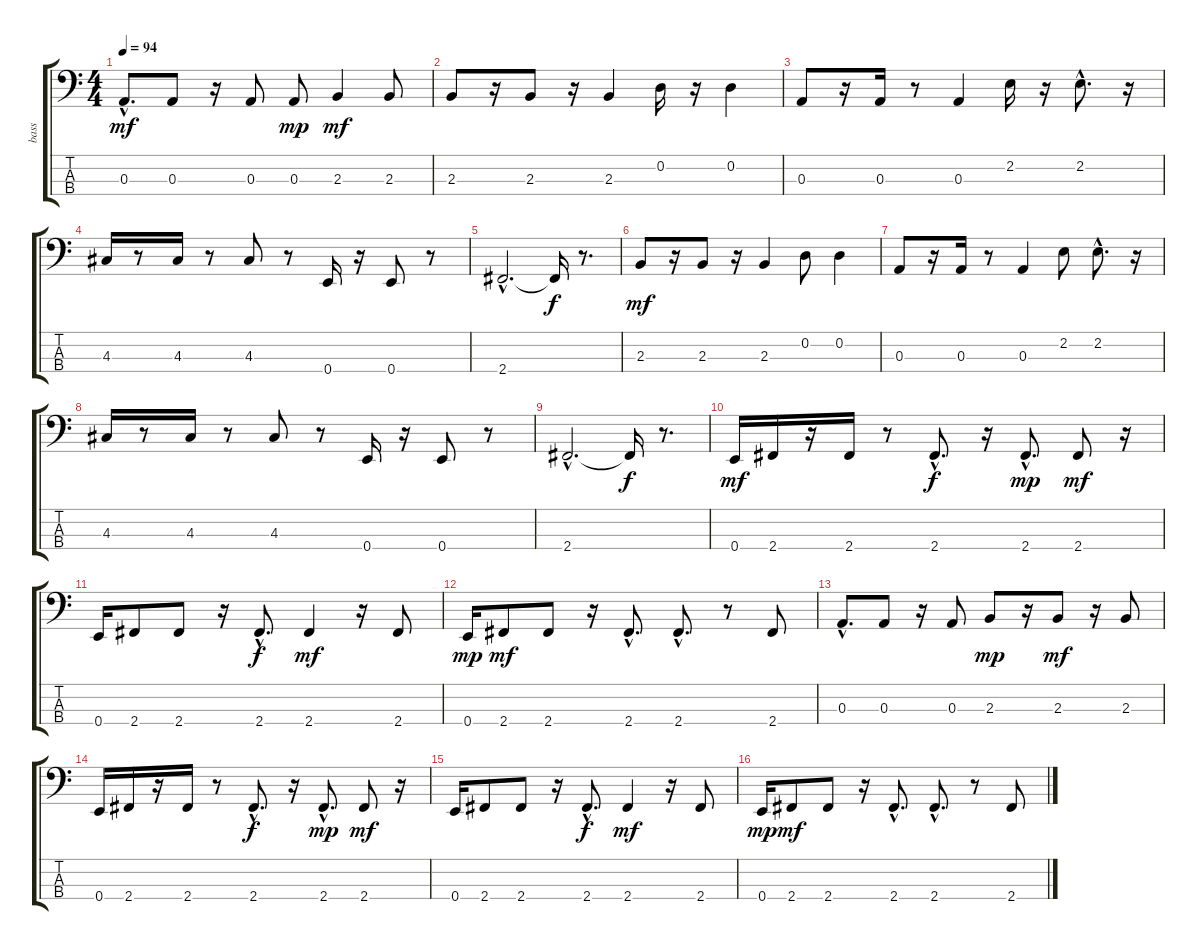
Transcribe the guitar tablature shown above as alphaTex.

\track ("bass" "bass") {instrument electricbasspick}
\staff {score tabs}
\tuning (G2 D2 A1 E1) {hide}
\ts (4 4)
\tempo 94
\clef f4
\ks c
0.3{hac}.8{d dy mf} 0.3.8 r.16 0.3.8 0.3.8{dy mp} 2.3.4{dy mf} 2.3.8 |
2.3.8 r.16 2.3.8 r.16 2.3.4 0.2.16 r.16 0.2.4 |
0.3.8 r.16 0.3.16 r.8 0.3.4 2.2.16 r.16 2.2{hac}.8{d} r.16 |
4.3.16 r.8 4.3.16 r.8 4.3.8 r.8 0.4.16 r.16 0.4.8 r.8 |
2.4{hac}.2{d} 2.4{t}.16{dy f} r.8{d} |
2.3.8{dy mf} r.16 2.3.8 r.16 2.3.4 0.2.8 0.2.4 |
0.3.8 r.16 0.3.16 r.8 0.3.4 2.2.8 2.2{hac}.8{d} r.16 |
4.3.16 r.8 4.3.16 r.8 4.3.8 r.8 0.4.16 r.16 0.4.8 r.8 |
2.4{hac}.2{d} 2.4{t}.16{dy f} r.8{d} |
0.4.16{dy mf} 2.4.16 r.16 2.4.16 r.8 2.4{hac}.8{d dy f} r.16 2.4{hac}.8{d dy mp} 2.4.8{dy mf} r.16 |
0.4.16 2.4.8 2.4.8 r.16 2.4{hac}.8{d dy f} 2.4.4{dy mf} r.16 2.4.8 |
0.4.16{dy mp} 2.4.8{dy mf} 2.4.8 r.16 2.4{hac}.8{d} 2.4{hac}.8{d} r.8 2.4.8 |
0.3{hac}.8{d} 0.3.8 r.16 0.3.8 2.3.8{dy mp} r.16 2.3.8{dy mf} r.16 2.3.8 |
0.4.16 2.4.16 r.16 2.4.16 r.8 2.4{hac}.8{d dy f} r.16 2.4{hac}.8{d dy mp} 2.4.8{dy mf} r.16 |
0.4.16 2.4.8 2.4.8 r.16 2.4{hac}.8{d dy f} 2.4.4{dy mf} r.16 2.4.8 |
0.4.16{dy mp} 2.4.8{dy mf} 2.4.8 r.16 2.4{hac}.8{d} 2.4{hac}.8{d} r.8 2.4.8
